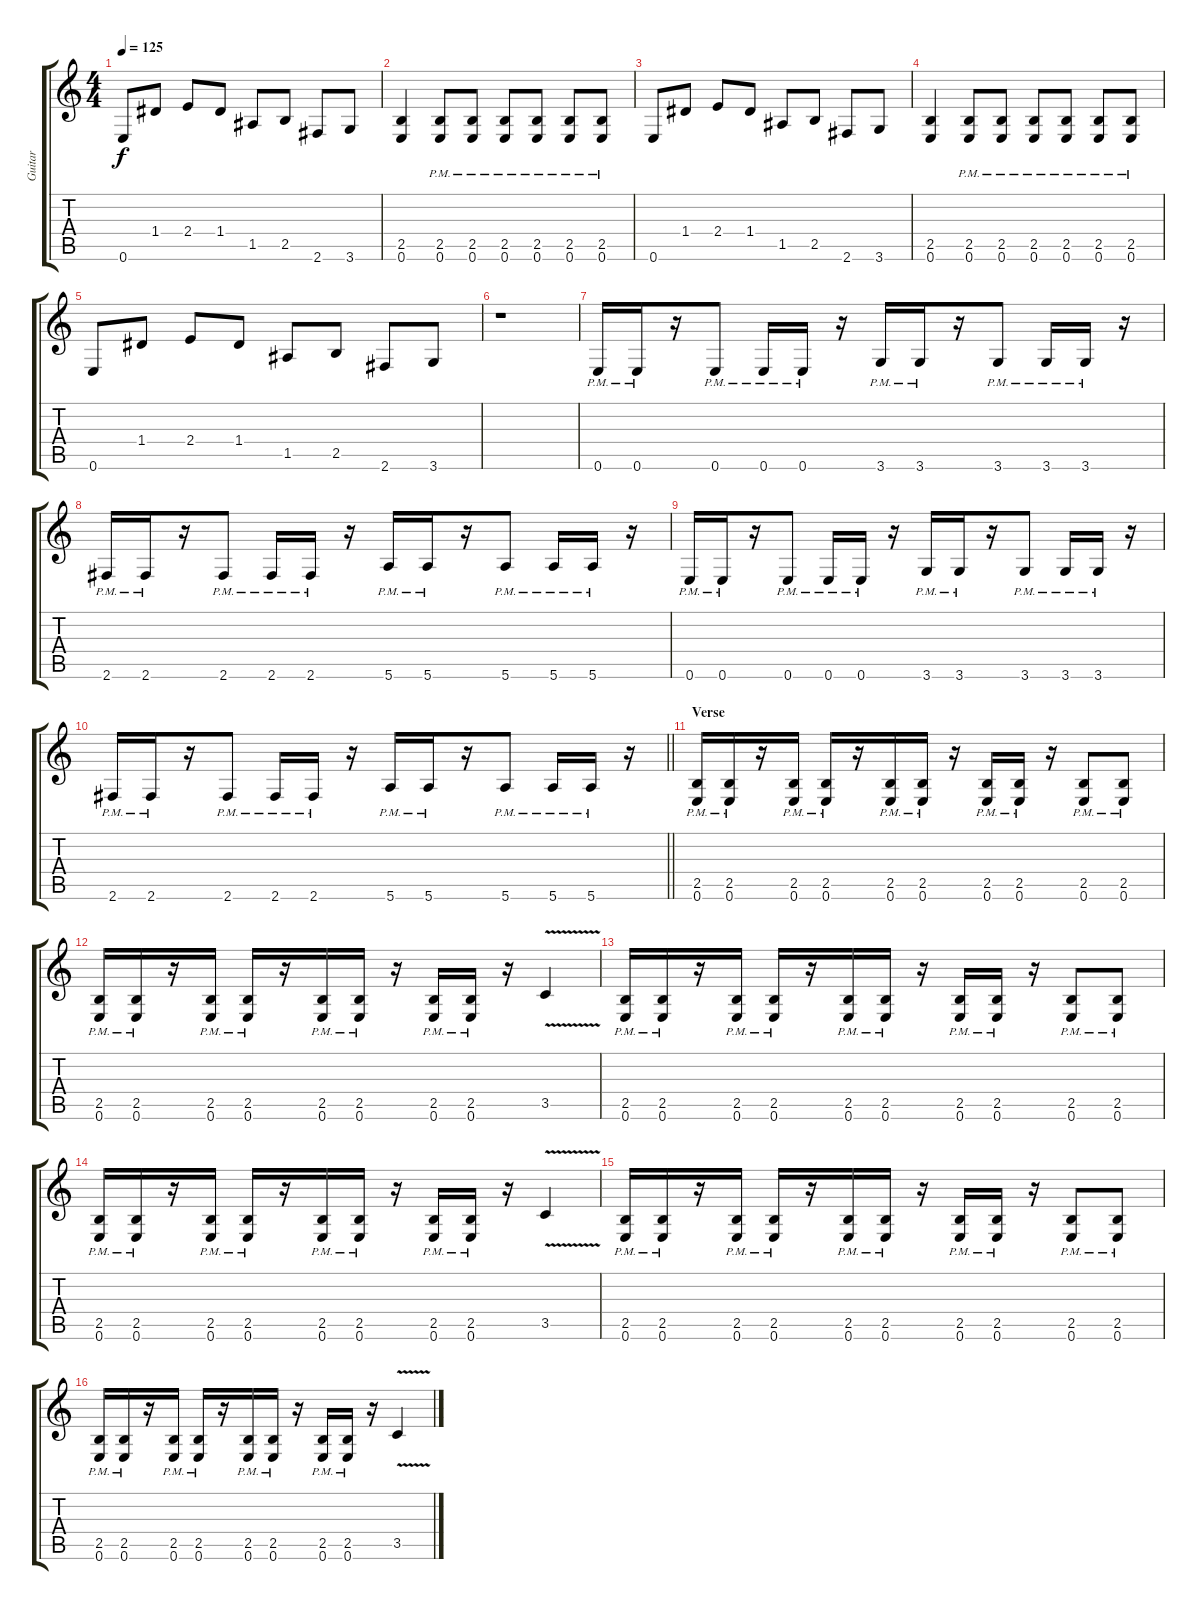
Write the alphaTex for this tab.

\track ("Guitar " "Guitar ") {instrument distortionguitar}
\staff {score tabs}
\tuning (E4 B3 G3 D3 A2 E2) {hide}
\ts (4 4)
\tempo 125
\clef g2
\ks c
0.6.8{dy f} 1.4.8 2.4.8 1.4.8 1.5.8 2.5.8 2.6.8 3.6.8 |
(2.5 0.6).4 (2.5{pm} 0.6{pm}).8 (2.5{pm} 0.6{pm}).8 (2.5{pm} 0.6{pm}).8 (2.5{pm} 0.6{pm}).8 (2.5{pm} 0.6{pm}).8 (2.5{pm} 0.6{pm}).8 |
0.6.8 1.4.8 2.4.8 1.4.8 1.5.8 2.5.8 2.6.8 3.6.8 |
(2.5 0.6).4 (2.5{pm} 0.6{pm}).8 (2.5{pm} 0.6{pm}).8 (2.5{pm} 0.6{pm}).8 (2.5{pm} 0.6{pm}).8 (2.5{pm} 0.6{pm}).8 (2.5{pm} 0.6{pm}).8 |
0.6.8 1.4.8 2.4.8 1.4.8 1.5.8 2.5.8 2.6.8 3.6.8 |
r.1 |
0.6{pm}.16 0.6{pm}.16 r.16 0.6{pm}.8 0.6{pm}.16 0.6{pm}.16 r.16 3.6{pm}.16 3.6{pm}.16 r.16 3.6{pm}.8 3.6{pm}.16 3.6{pm}.16 r.16 |
2.6{pm}.16 2.6{pm}.16 r.16 2.6{pm}.8 2.6{pm}.16 2.6{pm}.16 r.16 5.6{pm}.16 5.6{pm}.16 r.16 5.6{pm}.8 5.6{pm}.16 5.6{pm}.16 r.16 |
0.6{pm}.16 0.6{pm}.16 r.16 0.6{pm}.8 0.6{pm}.16 0.6{pm}.16 r.16 3.6{pm}.16 3.6{pm}.16 r.16 3.6{pm}.8 3.6{pm}.16 3.6{pm}.16 r.16 |
\barLineRight lightlight
2.6{pm}.16 2.6{pm}.16 r.16 2.6{pm}.8 2.6{pm}.16 2.6{pm}.16 r.16 5.6{pm}.16 5.6{pm}.16 r.16 5.6{pm}.8 5.6{pm}.16 5.6{pm}.16 r.16 |
\section ("" "Verse")
(2.5{pm} 0.6{pm}).16 (2.5{pm} 0.6{pm}).16 r.16 (2.5{pm} 0.6{pm}).16 (2.5{pm} 0.6{pm}).16 r.16 (2.5{pm} 0.6{pm}).16 (2.5{pm} 0.6{pm}).16 r.16 (2.5{pm} 0.6{pm}).16 (2.5{pm} 0.6{pm}).16 r.16 (2.5{pm} 0.6{pm}).8 (2.5{pm} 0.6{pm}).8 |
(2.5{pm} 0.6{pm}).16 (2.5{pm} 0.6{pm}).16 r.16 (2.5{pm} 0.6{pm}).16 (2.5{pm} 0.6{pm}).16 r.16 (2.5{pm} 0.6{pm}).16 (2.5{pm} 0.6{pm}).16 r.16 (2.5{pm} 0.6{pm}).16 (2.5{pm} 0.6{pm}).16 r.16 3.5{v}.4 |
(2.5{pm} 0.6{pm}).16 (2.5{pm} 0.6{pm}).16 r.16 (2.5{pm} 0.6{pm}).16 (2.5{pm} 0.6{pm}).16 r.16 (2.5{pm} 0.6{pm}).16 (2.5{pm} 0.6{pm}).16 r.16 (2.5{pm} 0.6{pm}).16 (2.5{pm} 0.6{pm}).16 r.16 (2.5{pm} 0.6{pm}).8 (2.5{pm} 0.6{pm}).8 |
(2.5{pm} 0.6{pm}).16 (2.5{pm} 0.6{pm}).16 r.16 (2.5{pm} 0.6{pm}).16 (2.5{pm} 0.6{pm}).16 r.16 (2.5{pm} 0.6{pm}).16 (2.5{pm} 0.6{pm}).16 r.16 (2.5{pm} 0.6{pm}).16 (2.5{pm} 0.6{pm}).16 r.16 3.5{v}.4 |
(2.5{pm} 0.6{pm}).16 (2.5{pm} 0.6{pm}).16 r.16 (2.5{pm} 0.6{pm}).16 (2.5{pm} 0.6{pm}).16 r.16 (2.5{pm} 0.6{pm}).16 (2.5{pm} 0.6{pm}).16 r.16 (2.5{pm} 0.6{pm}).16 (2.5{pm} 0.6{pm}).16 r.16 (2.5{pm} 0.6{pm}).8 (2.5{pm} 0.6{pm}).8 |
(2.5{pm} 0.6{pm}).16 (2.5{pm} 0.6{pm}).16 r.16 (2.5{pm} 0.6{pm}).16 (2.5{pm} 0.6{pm}).16 r.16 (2.5{pm} 0.6{pm}).16 (2.5{pm} 0.6{pm}).16 r.16 (2.5{pm} 0.6{pm}).16 (2.5{pm} 0.6{pm}).16 r.16 3.5{v}.4
